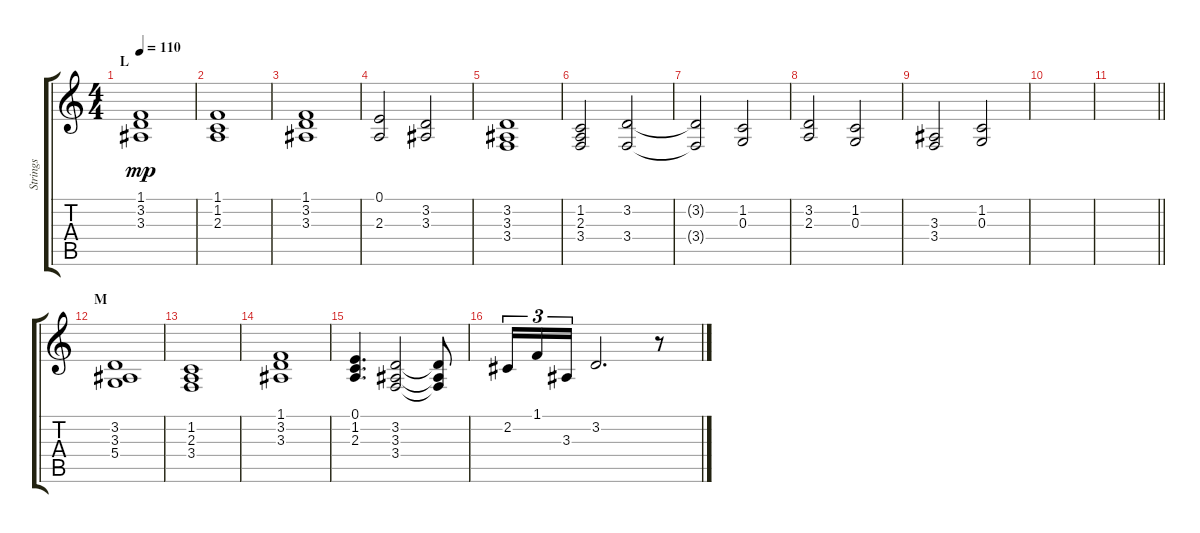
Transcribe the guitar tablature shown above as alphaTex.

\track ("Strings" "Strings") {instrument synthstrings1}
\staff {score tabs}
\tuning (E4 B3 G3 D3 A2 E2) {hide}
\ts (4 4)
\section ("" "L")
\tempo 110
\clef g2
\ks c
(1.1 3.2 3.3).1{dy mp} |
(1.1 1.2 2.3).1 |
(1.1 3.2 3.3).1 |
(0.1 2.3).2 (3.2 3.3).2 |
(3.2 3.3 3.4).1 |
(1.2 2.3 3.4).2 (3.2 3.4).2 |
(3.2{t} 3.4{t}).2 (1.2 0.3).2 |
(3.2 2.3).2 (1.2 0.3).2 |
(3.3 3.4).2 (1.2 0.3).2 |
|
\barLineRight lightlight
|
\section ("" "M")
(3.2 3.3 5.4).1 |
(1.2 2.3 3.4).1 |
(1.1 3.2 3.3).1 |
(0.1 1.2 2.3).4{d} (3.2 3.3 3.4).2 (3.2{t} 3.3{t} 3.4{t}).8 |
2.2.16{tu (3 2)} 1.1.16{tu (3 2)} 3.3.16{tu (3 2)} 3.2.2{d} r.8
